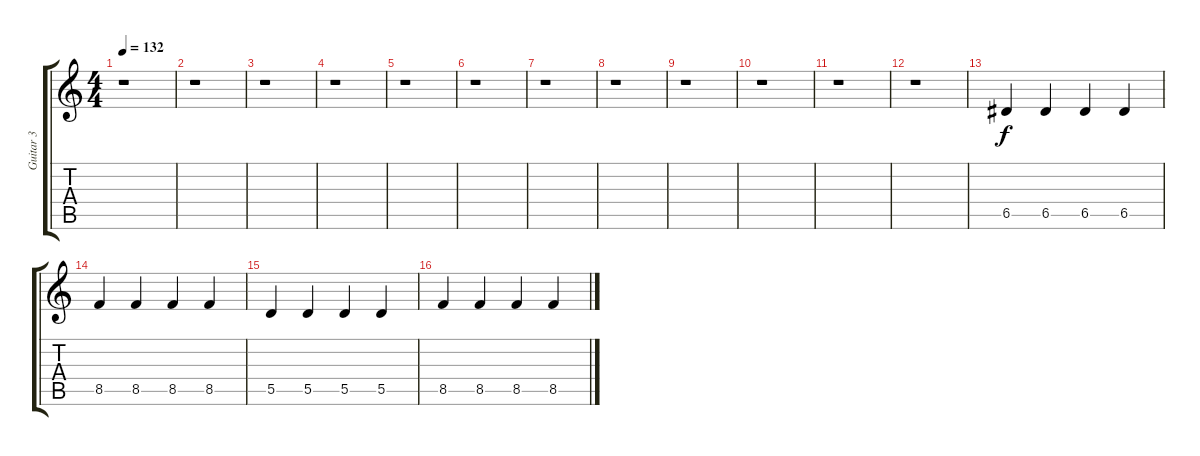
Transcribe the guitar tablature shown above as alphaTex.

\track ("Guitar 3" "Guitar 3") {instrument electricguitarclean}
\staff {score tabs}
\tuning (E4 B3 G3 D3 A2 D2) {hide}
\ts (4 4)
\tempo 132
\clef g2
\ks c
r.1{dy f} |
r.1 |
r.1 |
r.1 |
r.1 |
r.1 |
r.1 |
r.1 |
r.1 |
r.1 |
r.1 |
r.1 |
6.5.4{instrument electricguitarclean} 6.5.4 6.5.4 6.5.4 |
8.5.4 8.5.4 8.5.4 8.5.4 |
5.5.4 5.5.4 5.5.4 5.5.4 |
8.5.4 8.5.4 8.5.4 8.5.4
